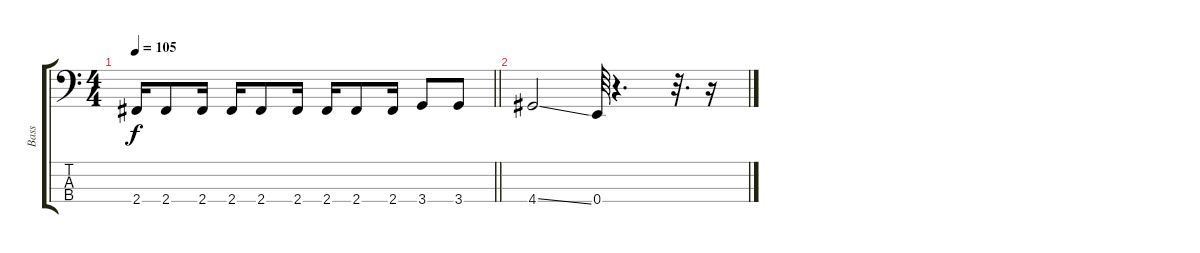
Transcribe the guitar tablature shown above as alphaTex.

\track ("Bass" "Bass") {instrument electricbassfinger}
\staff {score tabs}
\tuning (G2 D2 A1 E1) {hide}
\ts (4 4)
\tempo 105
\clef f4
\barLineRight lightlight
\ks c
2.4.16{dy f} 2.4.8 2.4.16 2.4.16 2.4.8 2.4.16 2.4.16 2.4.8 2.4.16 3.4.8 3.4.8 |
4.4{ss}.2 0.4.64 r.4{d} r.32{d} r.16
